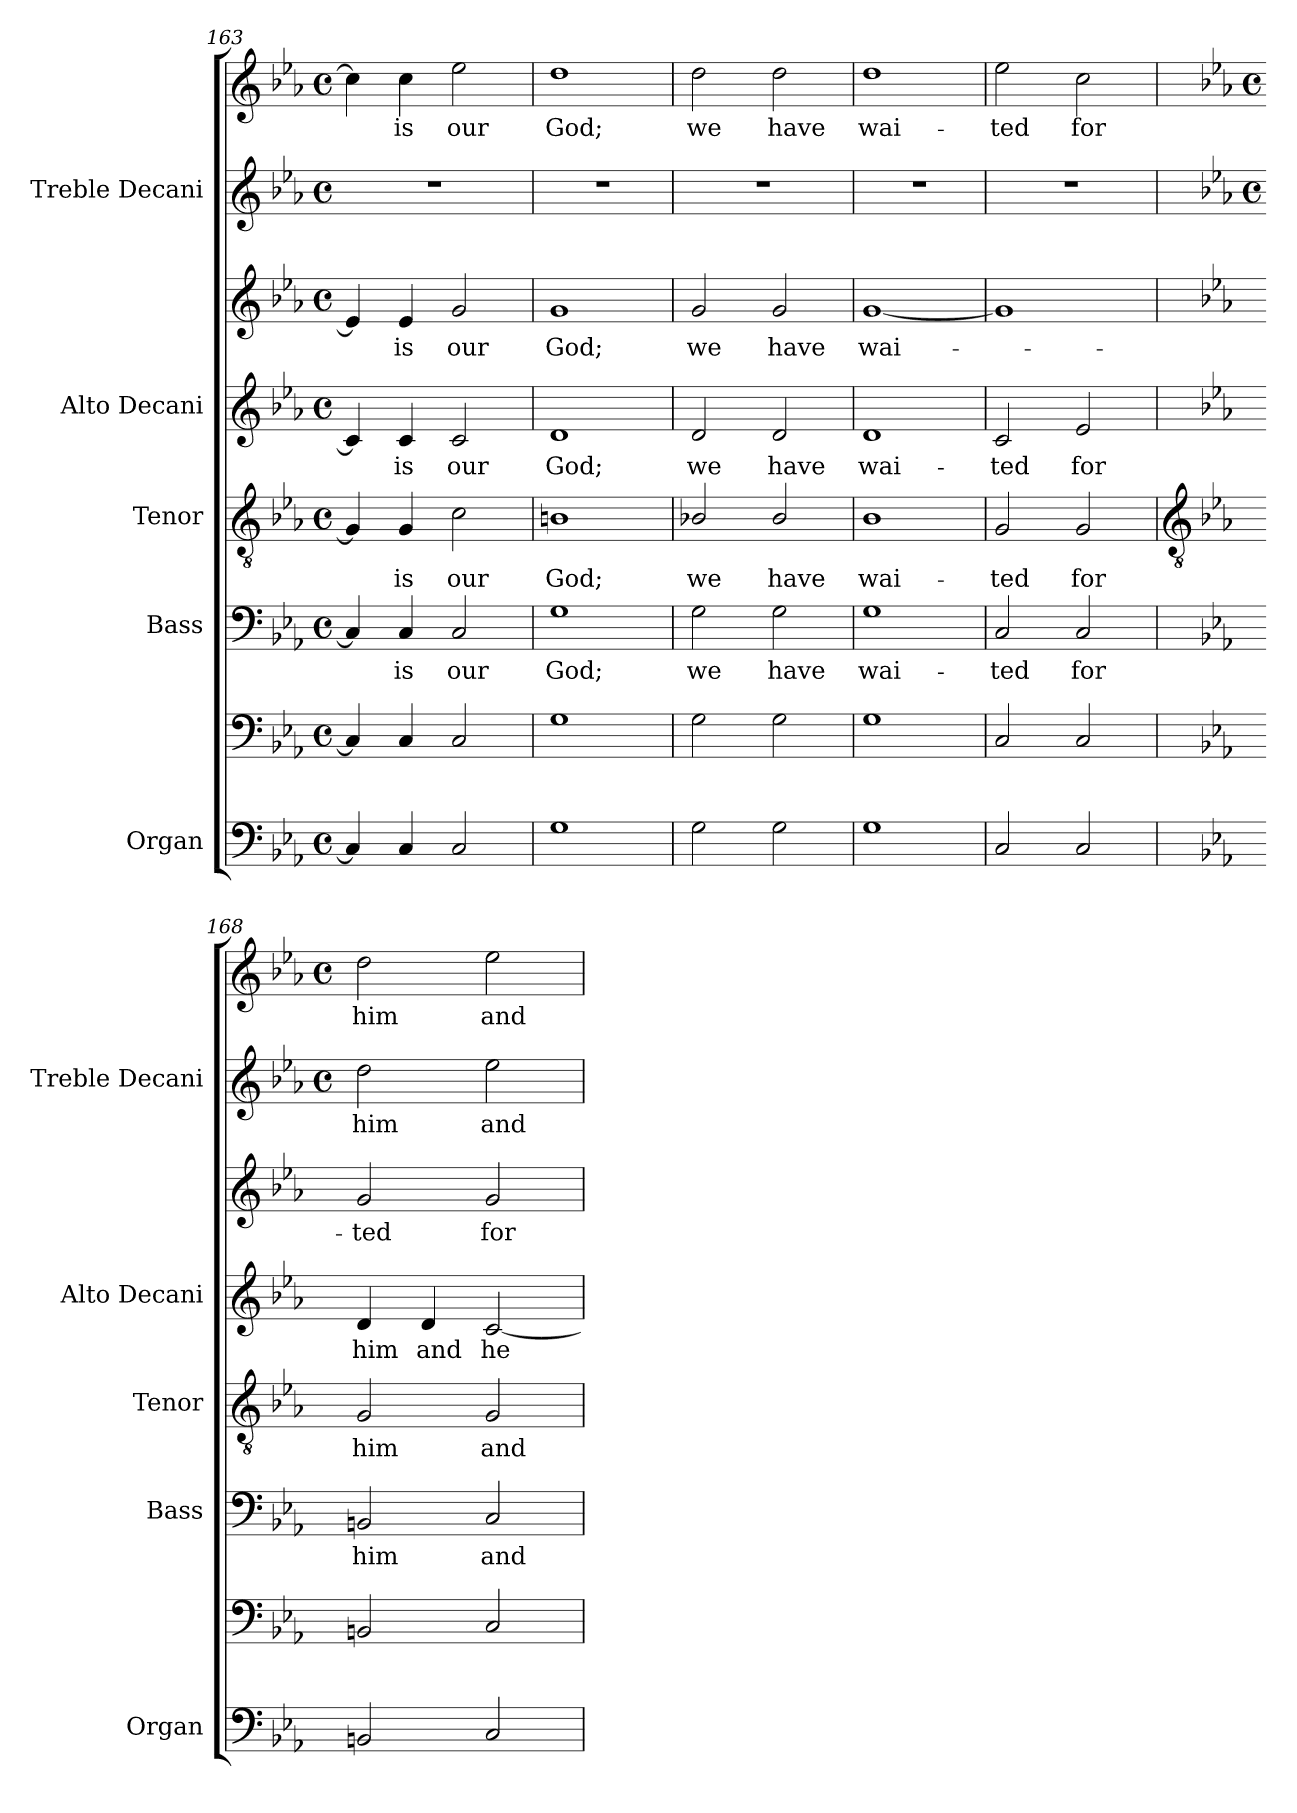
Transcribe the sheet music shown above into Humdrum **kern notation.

**kern	**kern	**kern	**text	**kern	**text	**kern	**text	**kern	**text	**kern	**text	**kern	**text
*part5	*part5	*part4	*part4	*part3	*part3	*part2	*part2	*part2	*part2	*part1	*part1	*part1	*part1
*staff8	*staff7	*staff6	*staff6	*staff5	*staff5	*staff4	*staff4	*staff3	*staff3	*staff2	*staff2	*staff1	*staff1
*I"Organ	*	*I"Bass	*	*I"Tenor	*	*I"Alto Decani	*	*	*	*I"Treble Decani	*	*	*
*I'Organ	*	*I'Bass	*	*I'Tenor	*	*I'Alto Decani	*	*	*	*I'Treble Decani	*	*	*
*clefF4	*clefF4	*clefF4	*	*clefGv2	*	*clefG2	*	*clefG2	*	*clefG2	*	*clefG2	*
*k[b-e-a-]	*k[b-e-a-]	*k[b-e-a-]	*	*k[b-e-a-]	*	*k[b-e-a-]	*	*k[b-e-a-]	*	*k[b-e-a-]	*	*k[b-e-a-]	*
*E-:	*E-:	*E-:	*	*E-:	*	*E-:	*	*E-:	*	*E-:	*	*E-:	*
*M4/4	*M4/4	*M4/4	*	*M4/4	*	*M4/4	*	*M4/4	*	*M4/4	*	*M4/4	*
*met(c)	*met(c)	*met(c)	*	*met(c)	*	*met(c)	*	*met(c)	*	*met(c)	*	*met(c)	*
=163	=163	=163	=163	=163	=163	=163	=163	=163	=163	=163	=163	=163	=163
4C]	4C]	4C]	.	4G]	.	4c]	.	4e-]	.	1r	.	4cc]	.
!	!	!	!LO:LY:b	!	!LO:LY:b	!	!LO:LY:b	!	!LO:LY:b	!	!	!	!LO:LY:b
4C	4C	4C	is	4G	is	4c	is	4e-	is	.	.	4cc	is
!	!	!	!LO:LY:b	!	!LO:LY:b	!	!LO:LY:b	!	!LO:LY:b	!	!	!	!LO:LY:b
2C	2C	2C	our	2c	our	2c	our	2g	our	.	.	2ee-	our
=164	=164	=164	=164	=164	=164	=164	=164	=164	=164	=164	=164	=164	=164
!	!	!	!LO:LY:b	!	!LO:LY:b	!	!LO:LY:b	!	!LO:LY:b	!	!	!	!LO:LY:b
1G	1G	1G	God;	1Bn	God;	1d	God;	1g	God;	1r	.	1dd	God;
=165	=165	=165	=165	=165	=165	=165	=165	=165	=165	=165	=165	=165	=165
!	!	!	!LO:LY:b	!	!LO:LY:b	!	!LO:LY:b	!	!LO:LY:b	!	!	!	!LO:LY:b
2G	2G	2G	we	2B-X/	we	2d	we	2g	we	1r	.	2dd	we
!	!	!	!LO:LY:b	!	!LO:LY:b	!	!LO:LY:b	!	!LO:LY:b	!	!	!	!LO:LY:b
2G	2G	2G	have	2B-/	have	2d	have	2g	have	.	.	2dd	have
=166	=166	=166	=166	=166	=166	=166	=166	=166	=166	=166	=166	=166	=166
!	!	!	!LO:LY:b	!	!LO:LY:b	!	!LO:LY:b	!	!LO:LY:b	!	!	!	!LO:LY:b
1G	1G	1G	wai-	1B-	wai-	1d	wai-	[1g	wai-	1r	.	1dd	wai-
=167	=167	=167	=167	=167	=167	=167	=167	=167	=167	=167	=167	=167	=167
!	!	!	!LO:LY:b	!	!LO:LY:b	!	!LO:LY:b	!	!	!	!	!	!LO:LY:b
2C	2C	2C	-ted	2G	-ted	2c	-ted	1g]	.	1r	.	2ee-	-ted
!	!	!	!LO:LY:b	!	!LO:LY:b	!	!LO:LY:b	!	!	!	!	!	!LO:LY:b
2C	2C	2C	for	2G	for	2e-	for	.	.	.	.	2cc	for
!!LO:LB:g=z
=168	=168	=168	=168	=168	=168	=168	=168	=168	=168	=168	=168	=168	=168
*	*	*	*	*clefGv2	*	*	*	*	*	*	*	*	*
*	*	*	*	*	*	*	*	*	*	*k[b-e-a-]	*	*k[b-e-a-]	*
*	*	*	*	*	*	*	*	*	*	*E-:	*	*E-:	*
*	*	*	*	*	*	*	*	*	*	*M4/4	*	*M4/4	*
*	*	*	*	*	*	*	*	*	*	*met(c)	*	*met(c)	*
!	!	!	!LO:LY:b	!	!LO:LY:b	!	!LO:LY:b	!	!LO:LY:b	!	!LO:LY:b	!	!LO:LY:b
2BBn	2BBn	2BBn	him	2G	him	4d	him	2g	ted	2dd	him	2dd	him
!	!	!	!	!	!	!	!LO:LY:b	!	!	!	!	!	!
.	.	.	.	.	.	4d	and	.	.	.	.	.	.
!	!	!	!LO:LY:b	!	!LO:LY:b	!	!LO:LY:b	!	!LO:LY:b	!	!LO:LY:b	!	!LO:LY:b
2C	2C	2C	and	2G	and	[2c	he	2g	for	2ee-	and	2ee-	and
=	=	=	=	=	=	=	=	=	=	=	=	=	=
*-	*-	*-	*-	*-	*-	*-	*-	*-	*-	*-	*-	*-	*-
